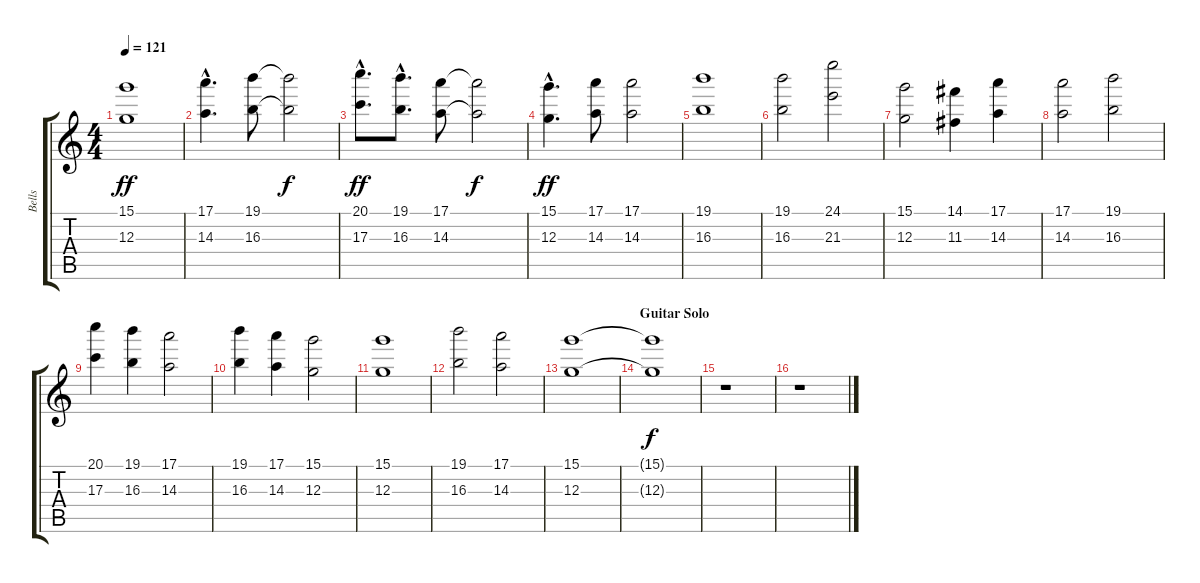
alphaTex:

\track ("Bells" "Bells") {instrument fx3crystal}
\staff {score tabs}
\tuning (E5 B4 G4 D4 A3 E3) {hide}
\ts (4 4)
\tempo 121
\clef g2
\ks c
(15.1 12.3).1{dy ff} |
(17.1{hac} 14.3{hac}).4{d} (19.1 16.3).8 (19.1{t} 16.3{t}).2{dy f} |
(20.1{hac} 17.3{hac}).8{d dy ff} (19.1{hac} 16.3{hac}).8{d} (17.1 14.3).8 (17.1{t} 14.3{t}).2{dy f} |
(15.1{hac} 12.3{hac}).4{d dy ff balance 12} (17.1 14.3).8 (17.1 14.3).2 |
(19.1 16.3).1 |
(19.1 16.3).2 (24.1 21.3).2 |
(15.1 12.3).2 (14.1 11.3).4 (17.1 14.3).4 |
(17.1 14.3).2 (19.1 16.3).2 |
(20.1 17.3).4 (19.1 16.3).4 (17.1 14.3).2 |
(19.1 16.3).4 (17.1 14.3).4 (15.1 12.3).2 |
(15.1 12.3).1 |
(19.1 16.3).2 (17.1 14.3).2 |
(15.1 12.3).1 |
\section ("" "Guitar Solo")
(15.1{t} 12.3{t}).1{dy f} |
r.1 |
r.1
